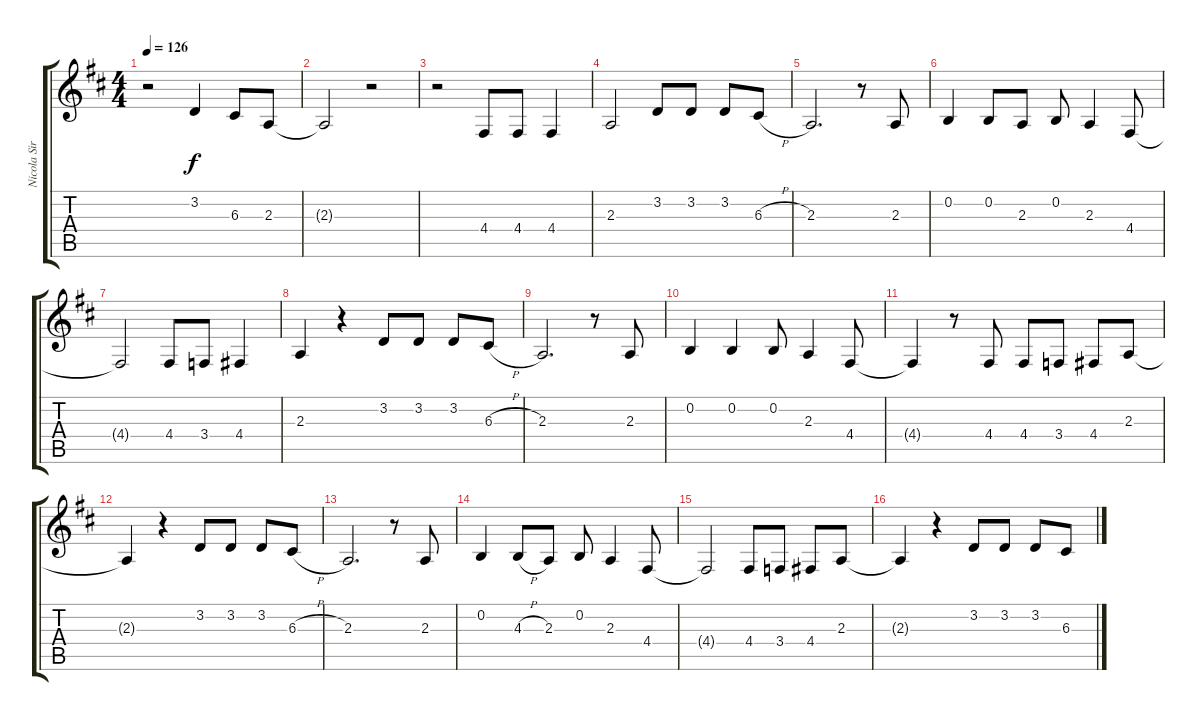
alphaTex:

\track ("Nicola Sirkis (voix)" "Nicola Sir") {instrument bassoon}
\staff {score tabs}
\tuning (E4 B3 G3 D3 A2 E2) {hide}
\ts (4 4)
\tempo 126
\clef g2
\ks d
r.2{dy f} 3.2.4 6.3.8 2.3.8 |
2.3{t}.2 r.2 |
r.2 4.4.8 4.4.8 4.4.4 |
2.3.2 3.2.8 3.2.8 3.2.8 6.3{h}.8 |
2.3.2{d} r.8 2.3.8 |
0.2.4 0.2.8 2.3.8 0.2.8 2.3.4 4.4.8 |
4.4{t}.2 4.4.8 3.4.8 4.4.4 |
2.3.4 r.4 3.2.8 3.2.8 3.2.8 6.3{h}.8 |
2.3.2{d} r.8 2.3.8 |
0.2.4 0.2.4 0.2.8 2.3.4 4.4.8 |
4.4{t}.4 r.8 4.4.8 4.4.8 3.4.8 4.4.8 2.3.8 |
2.3{t}.4 r.4 3.2.8 3.2.8 3.2.8 6.3{h}.8 |
2.3.2{d} r.8 2.3.8 |
0.2.4 4.3{h}.8 2.3.8 0.2.8 2.3.4 4.4.8 |
4.4{t}.2 4.4.8 3.4.8 4.4.8 2.3.8 |
2.3{t}.4 r.4 3.2.8 3.2.8 3.2.8 6.3{h}.8
